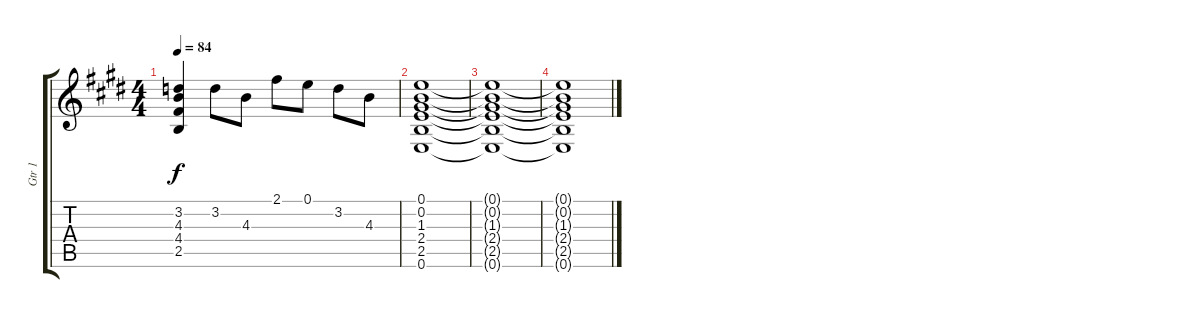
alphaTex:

\track ("Gtr 1" "Gtr 1") {instrument acousticguitarsteel}
\staff {score tabs}
\tuning (E4 B3 G3 D3 A2 E2) {hide}
\ts (4 4)
\tempo 84
\clef g2
\ks e
(3.2 4.3 4.4 2.5).4{dy f} 3.2.8 4.3.8 2.1.8 0.1.8 3.2.8 4.3.8 |
(0.1 0.2 1.3 2.4 2.5 0.6).1 |
(0.1{t} 0.2{t} 1.3{t} 2.4{t} 2.5{t} 0.6{t}).1 |
(0.1{t} 0.2{t} 1.3{t} 2.4{t} 2.5{t} 0.6{t}).1
